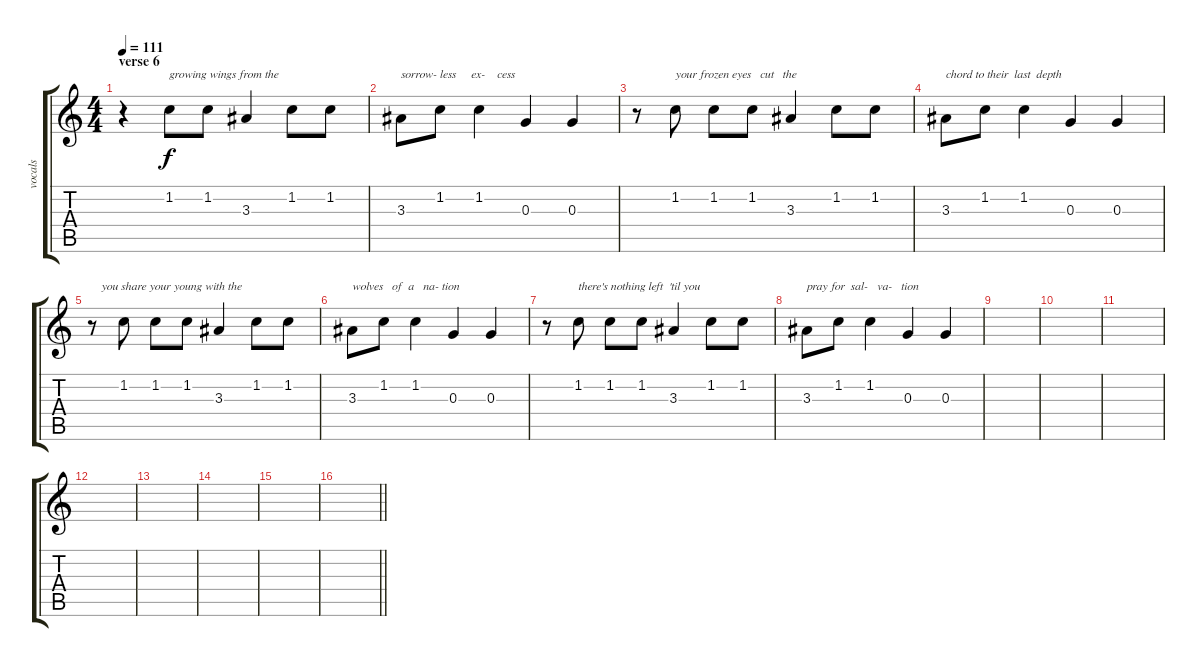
\track ("vocals" "vocals") {instrument overdrivenguitar}
\staff {score tabs}
\tuning (E4 B3 G3 D3 A2 E2) {hide}
\ts (4 4)
\section ("" "verse 6")
\tempo 111
\clef g2
\ks c
r.4{dy f} 1.2.8{txt "growing wings from the"} 1.2.8 3.3.4 1.2.8 1.2.8 |
3.3.8{txt "sorrow- less     ex-    cess"} 1.2.8 1.2.4 0.3.4 0.3.4 |
r.8 1.2.8{txt "your frozen eyes   cut   the"} 1.2.8 1.2.8 3.3.4 1.2.8 1.2.8 |
3.3.8{txt "chord to their  last  depth"} 1.2.8 1.2.4 0.3.4 0.3.4 |
r.8{txt "   you share your young with the"} 1.2.8 1.2.8 1.2.8 3.3.4 1.2.8 1.2.8 |
3.3.8{txt "wolves   of  a   na- tion"} 1.2.8 1.2.4 0.3.4 0.3.4 |
r.8 1.2.8{txt "there's nothing left  'til you"} 1.2.8 1.2.8 3.3.4 1.2.8 1.2.8 |
3.3.8{txt "pray for  sal-   va-   tion"} 1.2.8 1.2.4 0.3.4 0.3.4 |
|
|
|
|
|
|
|
\barLineRight lightlight
